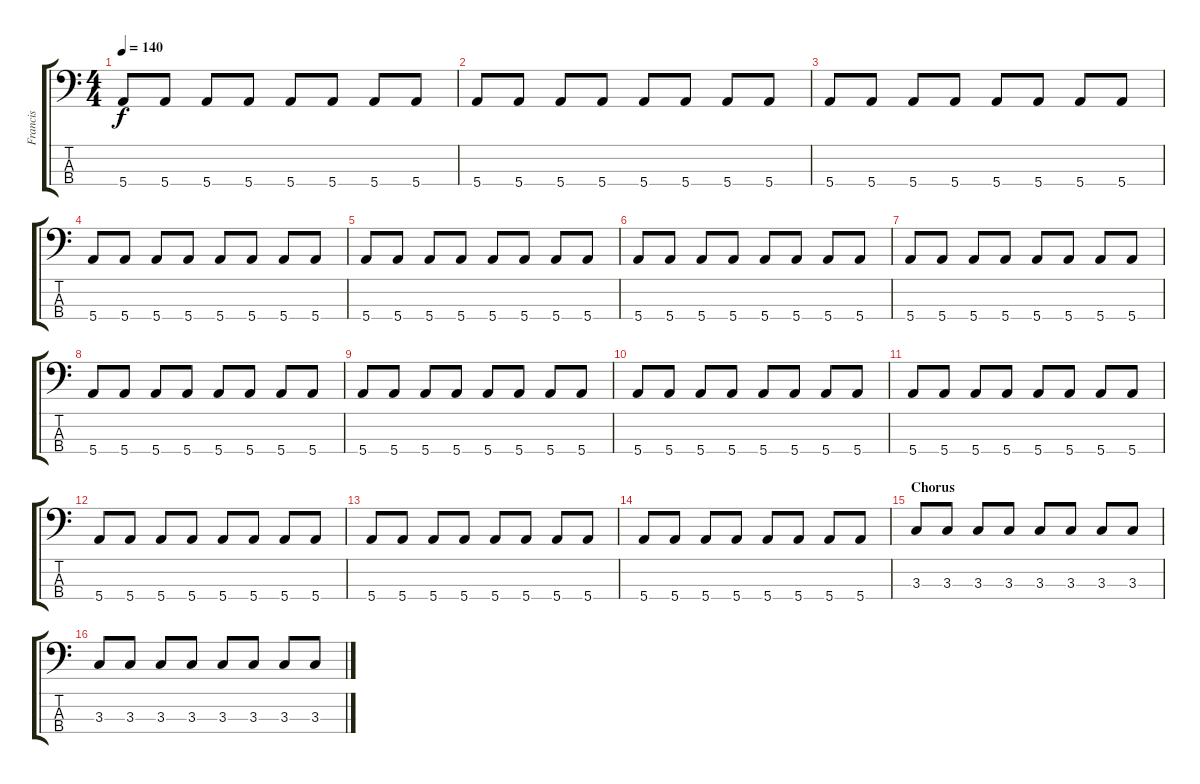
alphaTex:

\track ("Francis" "Francis") {instrument electricbassfinger}
\staff {score tabs}
\tuning (G2 D2 A1 E1) {hide}
\ts (4 4)
\tempo 140
\clef f4
\ks c
5.4.8{dy f} 5.4.8 5.4.8 5.4.8 5.4.8 5.4.8 5.4.8 5.4.8 |
5.4.8 5.4.8 5.4.8 5.4.8 5.4.8 5.4.8 5.4.8 5.4.8 |
5.4.8 5.4.8 5.4.8 5.4.8 5.4.8 5.4.8 5.4.8 5.4.8 |
5.4.8 5.4.8 5.4.8 5.4.8 5.4.8 5.4.8 5.4.8 5.4.8 |
5.4.8 5.4.8 5.4.8 5.4.8 5.4.8 5.4.8 5.4.8 5.4.8 |
5.4.8 5.4.8 5.4.8 5.4.8 5.4.8 5.4.8 5.4.8 5.4.8 |
5.4.8 5.4.8 5.4.8 5.4.8 5.4.8 5.4.8 5.4.8 5.4.8 |
5.4.8 5.4.8 5.4.8 5.4.8 5.4.8 5.4.8 5.4.8 5.4.8 |
5.4.8 5.4.8 5.4.8 5.4.8 5.4.8 5.4.8 5.4.8 5.4.8 |
5.4.8 5.4.8 5.4.8 5.4.8 5.4.8 5.4.8 5.4.8 5.4.8 |
5.4.8 5.4.8 5.4.8 5.4.8 5.4.8 5.4.8 5.4.8 5.4.8 |
5.4.8 5.4.8 5.4.8 5.4.8 5.4.8 5.4.8 5.4.8 5.4.8 |
5.4.8 5.4.8 5.4.8 5.4.8 5.4.8 5.4.8 5.4.8 5.4.8 |
5.4.8 5.4.8 5.4.8 5.4.8 5.4.8 5.4.8 5.4.8 5.4.8 |
\section ("" "Chorus")
3.3.8 3.3.8 3.3.8 3.3.8 3.3.8 3.3.8 3.3.8 3.3.8 |
3.3.8 3.3.8 3.3.8 3.3.8 3.3.8 3.3.8 3.3.8 3.3.8
